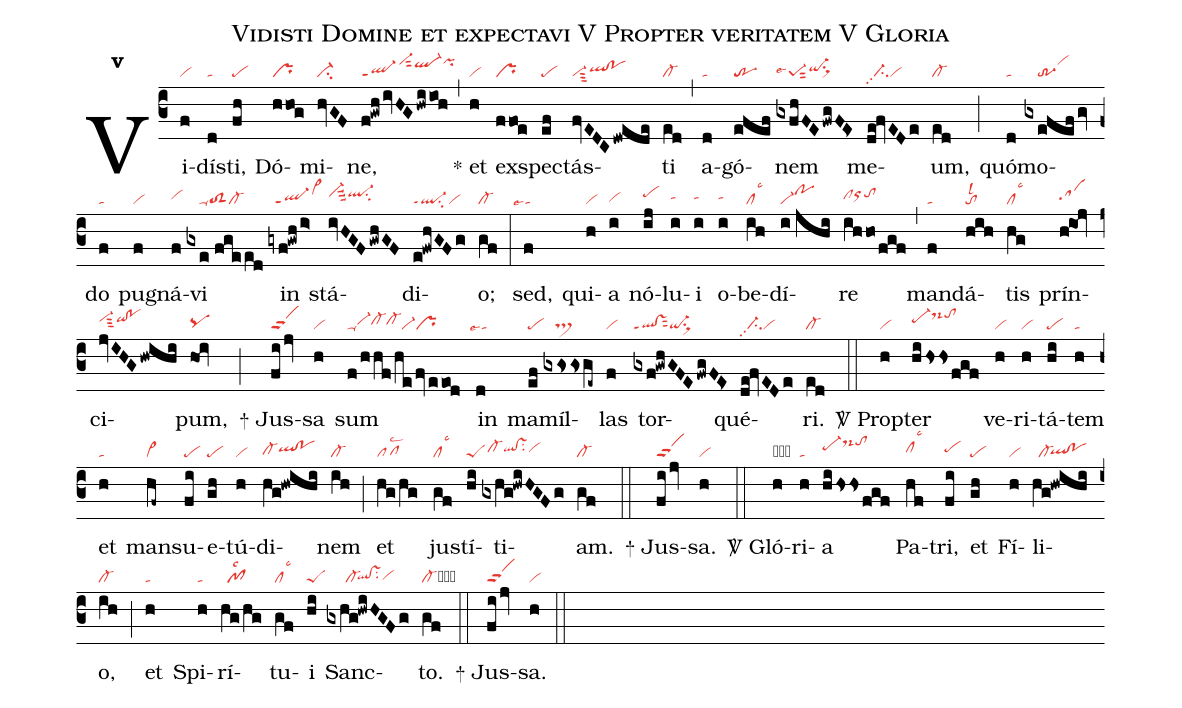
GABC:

name:Vidisti Domine et expectavi V Propter veritatem V Gloria;
office-part:re;
mode:5;
nabc-lines:1;
%%
initial-style:1;
name: Vidisti Domine;
mode:5;
office-part: Responsorium;
annotation: Resp.;
annotation: v;
nabc-lines:1;
%%
(c3) Vi(f|vi)dís(d|ta)ti,(fh|pe) Dó(hhog|pr)mi(hvGF|ci-)ne,(f!gwh/ivHG/hwiioh|ql-ppt1vi-hksut2ql-hjpihk) (,) <sp>*</sp> et(h|vi) ex(ffoe|pr)spec(ef|pe)tás(fvEDC/dwede|vi-sut3qlhh!pohh)ti(ed|cl-) (,) a(d|ta)gó(efef|tr)nem(gxfhFE/fwgFE>|pe-1sut2lse4qi-hhsu1sux1) me(de!fvEDe|//ci-pp2vi)um,(ed|cl-) (;) quó(d|ta)mo(gxefef/gv|////tr-3vihk)do(f|ta) pug(f|vi)ná(f|vihh)vi(gxe//fgeed|////toS2ppu1cl-) in(gyf!gwh/i>|//ql-ppt1vi>hj) stá(ivHGF/gwhGF|vi-hisuu3ql-hisu2)di(e!fwhGFg|ql-ppt1su2vi)o;(gf|cl-) (:) sed,(f|```talse4) qui(h|vi)a(i|vihg) nó(ij|pehi)lu(i|tahh)i(i|tahh) o(i|tahh)be(ih|cllsc3)dí(i//jhi|vi-pohj)re(ihho/fgf|clhhorhitohi) (,) man(f|ta)dá(hih|tolsl2)tis(hg|cllsc3) prín(h@ioj|sahh)ci(jvIHG/hwihi|vi-hisut3qihi!pohi)pum,(hoi|pqhg) (;)
<sp>+</sp> Jus(fi/jv|scS)sa(h|vi) sum(f/hhf/he/fv/eeod|ta-vi-hhcl-hhcl-hhvi-pr) in(d|``talse4) ma(ef|pe)míl(gxgssge~|////ts>)las(f|vi) tor(gxf!gwhGFE/fwgFE>|ql!vsppt1sut2qi-su1sux1)qué(de!fvEDe|//ci-pp2vi)ri.(ed|cl-) (::)

<sp>V/</sp> Prop(h|vi)ter(hi/hshsfgf|pe-hids-hktohk) ve(h|vi)ri(h|vi)tá(hi|pe)tem(h|ta) et(h|ta) man(hf~|vi>)su(fi|pe)e(gh|pe)tú(h|vi)di(hg!hwihi|cl-hgqlhh!pohh)nem(ih|cl-) (;) et(hg/hg|pflsc2) jus(gf|cllsc3)tí(hi|peS)ti(gxhg!hwiHGFg|//cl-hhqlhh!vshhsu2vihh)am.(gf|cl-) (::)
<sp>+</sp> Jus(fi/jv|scS)sa.(h|vi) (::)

<sp>V/</sp> Gló(h|obta)ri(h|ta)a(hi/hshs/fgf|pe-hids-hktohk) Pa(hf|clhhlsc3)tri,(fi|pehh) et(gh|pe) Fí(h|vi)li(hg!hwihi|//cl-`qlhg!pohg)o,(ih|cl-) (;) et(h|ta) Spi(h|ta)rí(hg/hg|//pf1lsc2)tu(gf|cllsc3)i(hi|peS) Sanc(gxhg!hwiHGFg|//////cl-`qlhg!vshgsu2vihg)to.(gf|cl-cb) (::)
<sp>+</sp> Jus(fi/jv|scS)sa.(h|vi) (::)
